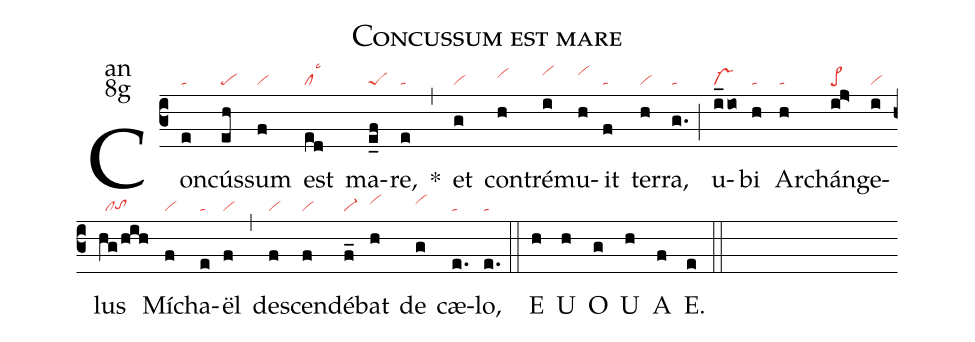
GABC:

name:Concussum est mare;
office-part:an;
mode:8g;
nabc-lines:1;
%%
(c3) Con(e|ta)cús(eh|pe)sum(f|vi) est(ed|cllsc3) ma(e_f|peS)re,(e|ta) <sp>*</sp>(,) et(g|vi) con(h|vihi)tré(i|vihj)mu(h|vihj)it(f|ta) ter(h|vi)ra,(g.|ta) (;) u(i_io|vs-)bi(h|ta) Ar(h|ta)chán(ij>|pe>)ge(i|vi)lus(hg/hih|//cltohg) Mí(f|vi)cha(e|ta)ël(f|vi) (,) des(f|vi)cen(f|vi)dé(f_|vi-)bat(h|vihi) de(g|vihi) cæ(e.|ta)lo,(e.|ta) (::)
<eu>E(h) U(h) O(g) U(h) A(f) E.(e) </eu>(::)
